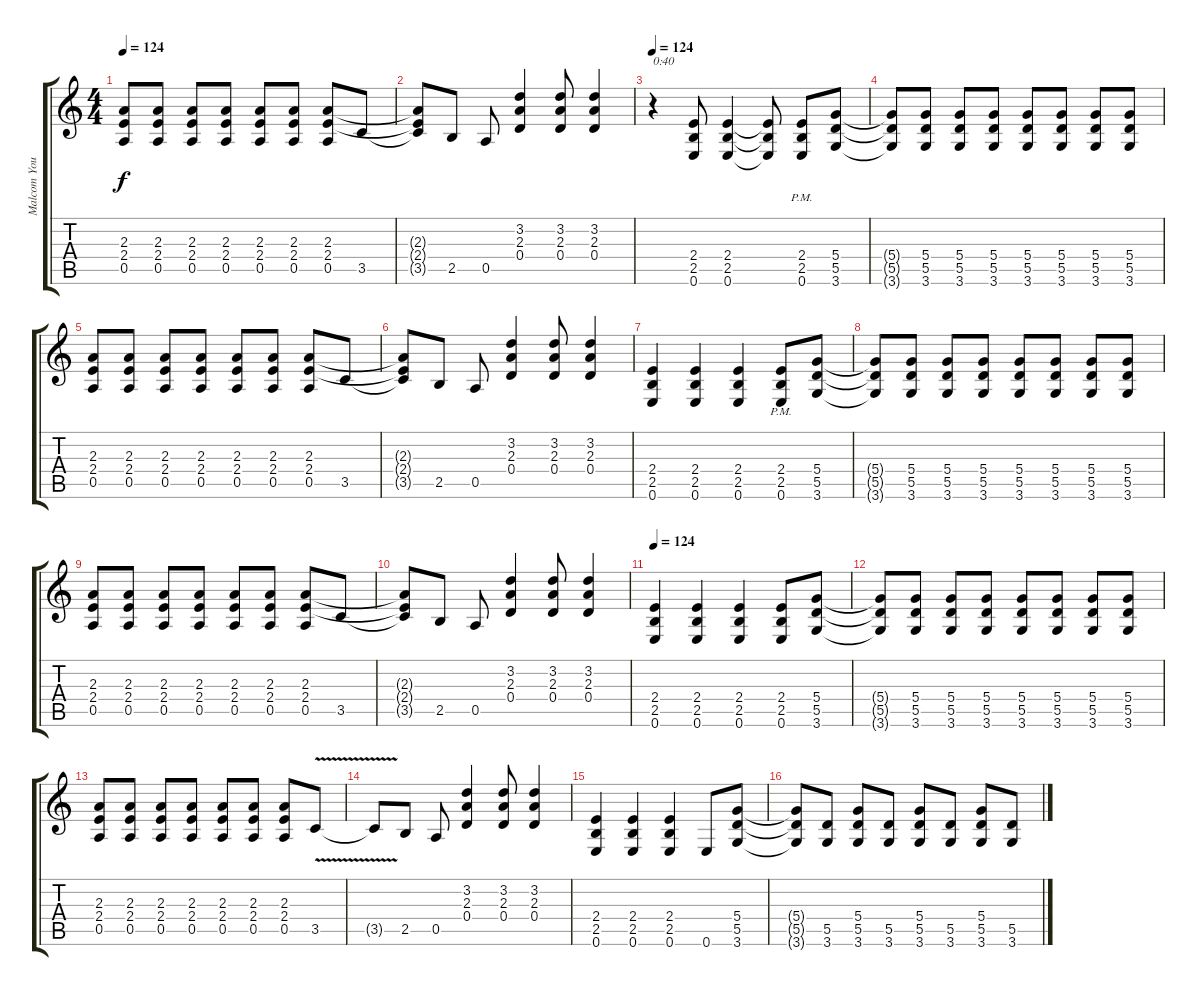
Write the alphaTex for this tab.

\track ("Malcom Young (Second Guitar)" "Malcom You") {instrument distortionguitar}
\staff {score tabs}
\tuning (E4 B3 G3 D3 A2 E2) {hide}
\ts (4 4)
\tempo 124
\clef g2
\ks c
(2.3 2.4 0.5).8{dy f} (2.3 2.4 0.5).8 (2.3 2.4 0.5).8 (2.3 2.4 0.5).8 (2.3 2.4 0.5).8 (2.3 2.4 0.5).8 (2.3 2.4 0.5).8 3.5.8 |
(2.3{t} 2.4{t} 3.5{t}).8 2.5.8 0.5.8 (3.2 2.3 0.4).4 (3.2 2.3 0.4).8 (3.2 2.3 0.4).4 |
\tempo 124
r.4{txt "0:40"} (2.4 2.5 0.6).8 (2.4 2.5 0.6).4 (2.4{t} 2.5{t} 0.6{t}).8 (2.4 2.5{pm} 0.6{pm}).8 (5.4 5.5 3.6).8 |
(5.4{t} 5.5{t} 3.6{t}).8 (5.4 5.5 3.6).8 (5.4 5.5 3.6).8 (5.4 5.5 3.6).8 (5.4 5.5 3.6).8 (5.4 5.5 3.6).8 (5.4 5.5 3.6).8 (5.4 5.5 3.6).8 |
(2.3 2.4 0.5).8 (2.3 2.4 0.5).8 (2.3 2.4 0.5).8 (2.3 2.4 0.5).8 (2.3 2.4 0.5).8 (2.3 2.4 0.5).8 (2.3 2.4 0.5).8 3.5.8 |
(2.3{t} 2.4{t} 3.5{t}).8 2.5.8 0.5.8 (3.2 2.3 0.4).4 (3.2 2.3 0.4).8 (3.2 2.3 0.4).4 |
(2.4 2.5 0.6).4 (2.4 2.5 0.6).4 (2.4 2.5 0.6).4 (2.4 2.5{pm} 0.6{pm}).8 (5.4 5.5 3.6).8 |
(5.4{t} 5.5{t} 3.6{t}).8 (5.4 5.5 3.6).8 (5.4 5.5 3.6).8 (5.4 5.5 3.6).8 (5.4 5.5 3.6).8 (5.4 5.5 3.6).8 (5.4 5.5 3.6).8 (5.4 5.5 3.6).8 |
(2.3 2.4 0.5).8 (2.3 2.4 0.5).8 (2.3 2.4 0.5).8 (2.3 2.4 0.5).8 (2.3 2.4 0.5).8 (2.3 2.4 0.5).8 (2.3 2.4 0.5).8 3.5.8 |
(2.3{t} 2.4{t} 3.5{t}).8 2.5.8 0.5.8 (3.2 2.3 0.4).4 (3.2 2.3 0.4).8 (3.2 2.3 0.4).4 |
\tempo 124
(2.4 2.5 0.6).4 (2.4 2.5 0.6).4 (2.4 2.5 0.6).4 (2.4 2.5 0.6).8 (5.4 5.5 3.6).8 |
(5.4{t} 5.5{t} 3.6{t}).8 (5.4 5.5 3.6).8 (5.4 5.5 3.6).8 (5.4 5.5 3.6).8 (5.4 5.5 3.6).8 (5.4 5.5 3.6).8 (5.4 5.5 3.6).8 (5.4 5.5 3.6).8 |
(2.3 2.4 0.5).8 (2.3 2.4 0.5).8 (2.3 2.4 0.5).8 (2.3 2.4 0.5).8 (2.3 2.4 0.5).8 (2.3 2.4 0.5).8 (2.3 2.4 0.5).8 3.5{v}.8 |
3.5{t}.8 2.5.8 0.5.8 (3.2 2.3 0.4).4 (3.2 2.3 0.4).8 (3.2 2.3 0.4).4 |
(2.4 2.5 0.6).4 (2.4 2.5 0.6).4 (2.4 2.5 0.6).4 0.6.8 (5.4 5.5 3.6).8 |
(5.4{t} 5.5{t} 3.6{t}).8 (5.5 3.6).8 (5.4 5.5 3.6).8 (5.5 3.6).8 (5.4 5.5 3.6).8 (5.5 3.6).8 (5.4 5.5 3.6).8 (5.5 3.6).8
